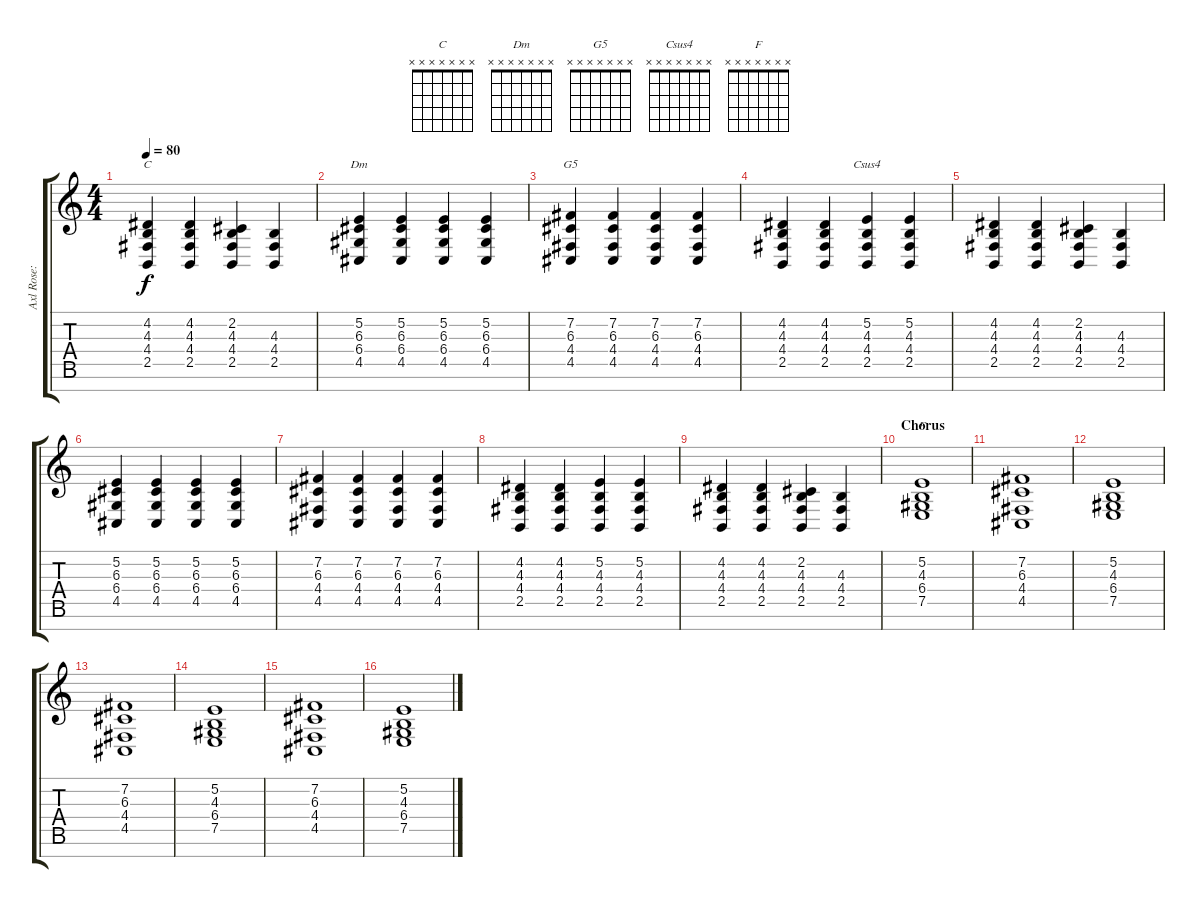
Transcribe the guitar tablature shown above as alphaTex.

\track ("Axl Rose: (Mão Direita)" "Axl Rose: ") {instrument acousticgrandpiano}
\staff {score tabs}
\tuning (F4 B3 G3 D3 A2 E2 B1) {hide}
\chord ("C" x x x x x x x)
\chord ("Dm" x x x x x x x)
\chord ("G5" x x x x x x x)
\chord ("Csus4" x x x x x x x)
\chord ("F" x x x x x x x)
\ts (4 4)
\tempo 80
\clef g2
\ks c
(4.2 4.3 4.4 2.5).4{ch "C" dy f} (4.2 4.3 4.4 2.5).4 (2.2 4.3 4.4 2.5).4 (4.3 4.4 2.5).4 |
(5.2 6.3 6.4 4.5).4{ch "Dm"} (5.2 6.3 6.4 4.5).4 (5.2 6.3 6.4 4.5).4 (5.2 6.3 6.4 4.5).4 |
(7.2 6.3 4.4 4.5).4{ch "G5"} (7.2 6.3 4.4 4.5).4 (7.2 6.3 4.4 4.5).4 (7.2 6.3 4.4 4.5).4 |
(4.2 4.3 4.4 2.5).4 (4.2 4.3 4.4 2.5).4 (5.2 4.3 4.4 2.5).4{ch "Csus4"} (5.2 4.3 4.4 2.5).4 |
(4.2 4.3 4.4 2.5).4 (4.2 4.3 4.4 2.5).4 (2.2 4.3 4.4 2.5).4 (4.3 4.4 2.5).4 |
(5.2 6.3 6.4 4.5).4 (5.2 6.3 6.4 4.5).4 (5.2 6.3 6.4 4.5).4 (5.2 6.3 6.4 4.5).4 |
(7.2 6.3 4.4 4.5).4 (7.2 6.3 4.4 4.5).4 (7.2 6.3 4.4 4.5).4 (7.2 6.3 4.4 4.5).4 |
(4.2 4.3 4.4 2.5).4 (4.2 4.3 4.4 2.5).4 (5.2 4.3 4.4 2.5).4 (5.2 4.3 4.4 2.5).4 |
(4.2 4.3 4.4 2.5).4 (4.2 4.3 4.4 2.5).4 (2.2 4.3 4.4 2.5).4 (4.3 4.4 2.5).4 |
\section ("" "Chorus")
(5.2 4.3 6.4 7.5).1{ch "F"} |
(7.2 6.3 4.4 4.5).1 |
(5.2 4.3 6.4 7.5).1 |
(7.2 6.3 4.4 4.5).1 |
(5.2 4.3 6.4 7.5).1 |
(7.2 6.3 4.4 4.5).1 |
(5.2 4.3 6.4 7.5).1
